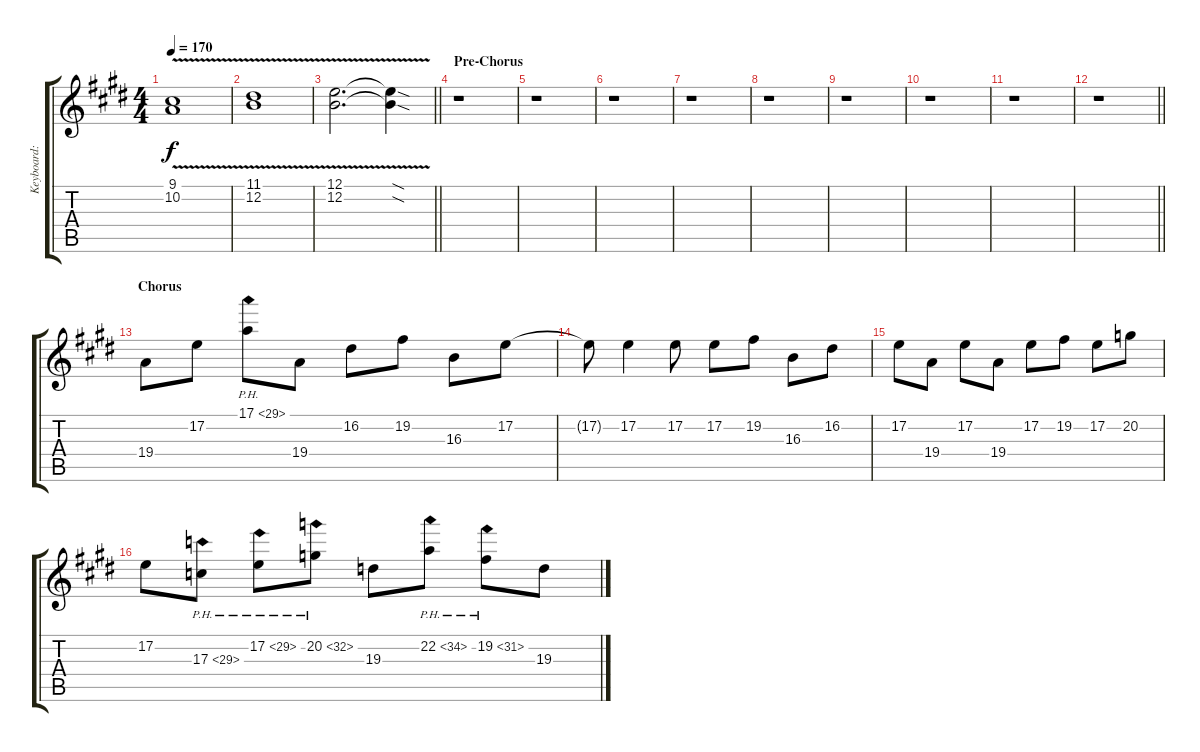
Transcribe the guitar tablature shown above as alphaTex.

\track ("Keyboard: Tsugumi Kotobuki" "Keyboard: ") {instrument pad7halo}
\staff {score tabs}
\tuning (E4 B3 G3 D3 A2 E2) {hide}
\ts (4 4)
\tempo 170
\clef g2
\ks e
(9.1 10.2{v}).1{dy f} |
(11.1 12.2{v}).1 |
\barLineRight lightlight
(12.1{v} 12.2{v}).2{d} (12.1{sod t} 12.2{sod t}).4 |
\section ("" "Pre-Chorus")
r.1 |
r.1 |
r.1 |
r.1 |
r.1 |
r.1 |
r.1 |
r.1 |
\barLineRight lightlight
r.1 |
\section ("" "Chorus")
19.4.8{instrument pad7halo} 17.2.8 17.1{ph 12}.8 19.4.8 16.2.8 19.2.8 16.3.8 17.2.8 |
17.2{t}.8 17.2.4 17.2.8 17.2.8 19.2.8 16.3.8 16.2.8 |
17.2.8 19.4.8 17.2.8 19.4.8 17.2.8 19.2.8 17.2.8 20.2.8 |
17.2.8 17.3{ph 12}.8 17.2{ph 12}.8 20.2{ph 12}.8 19.3.8 22.2{ph 12}.8 19.2{ph 12}.8 19.3.8
